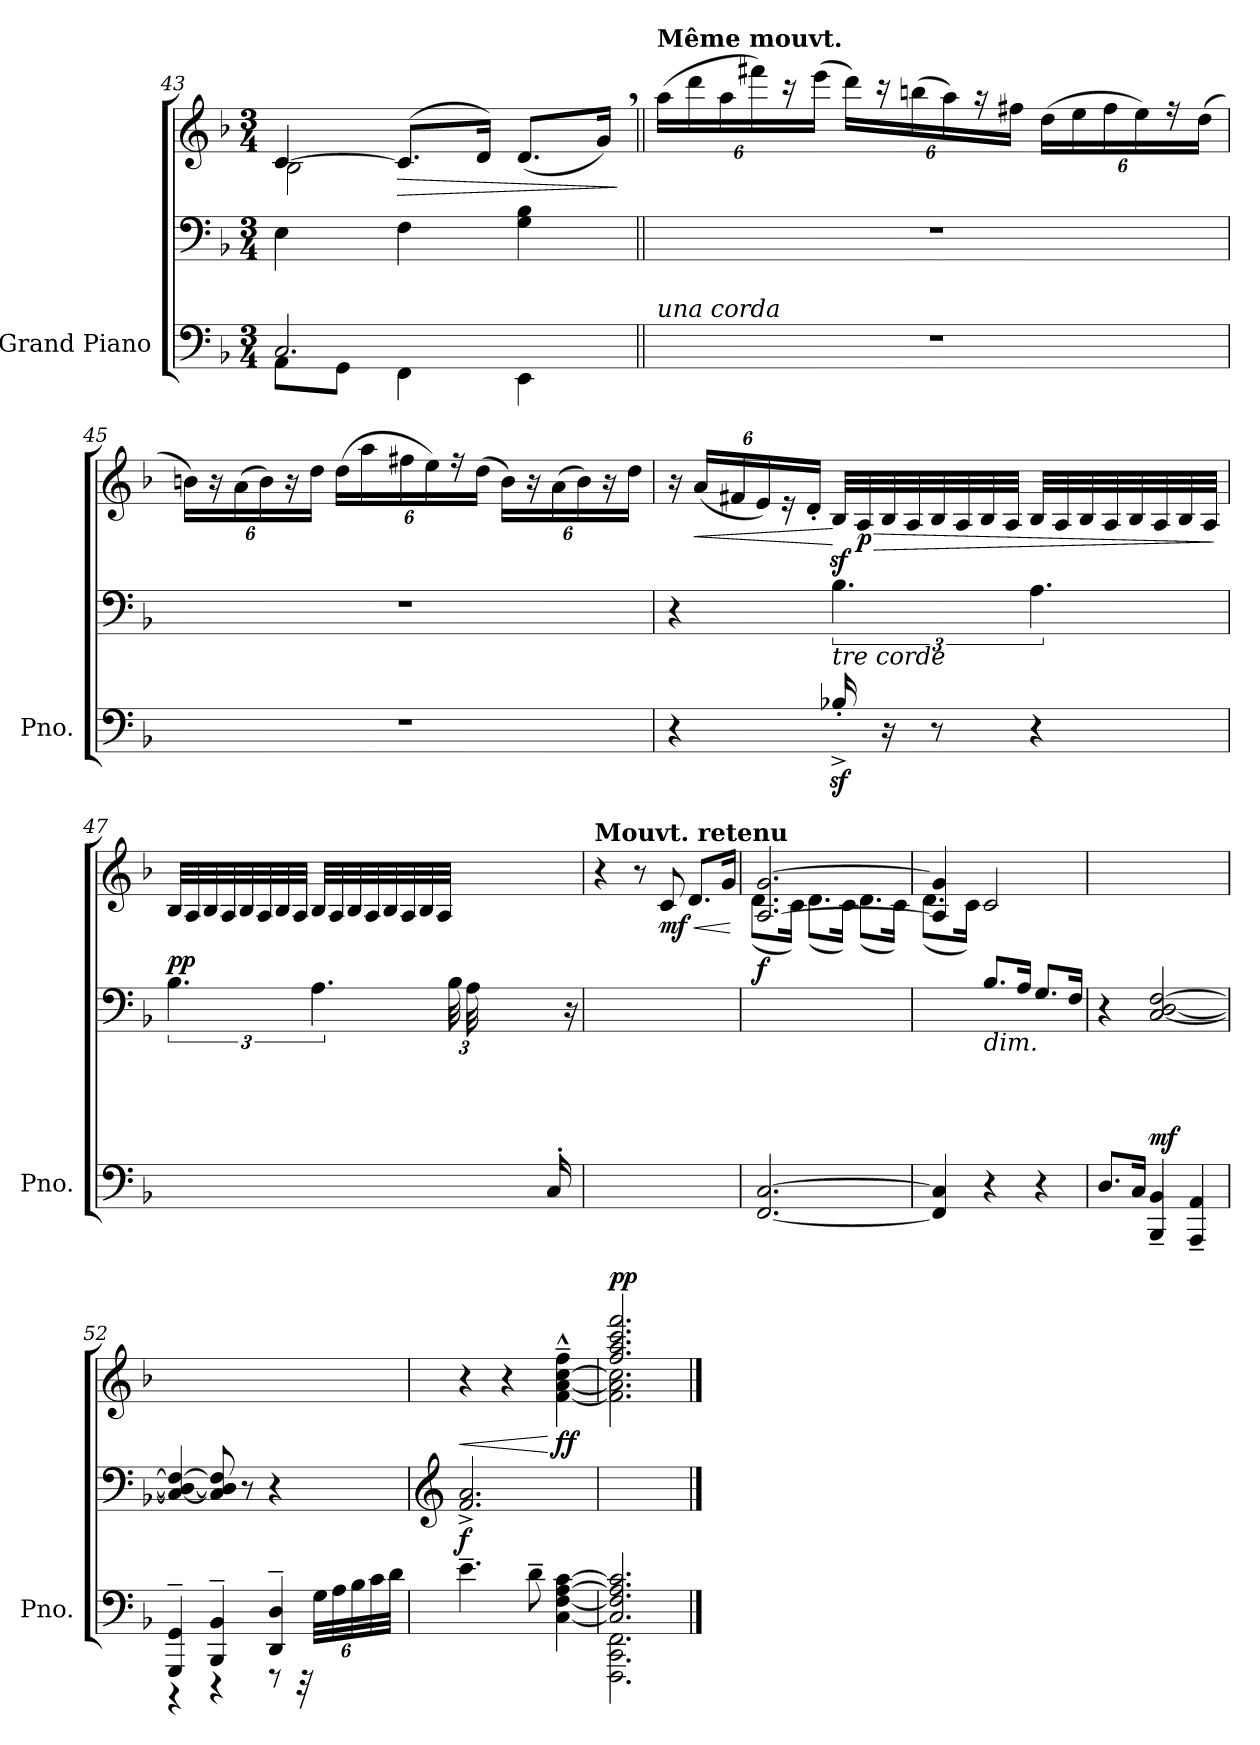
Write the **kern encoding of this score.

**kern	**kern	**kern	**dynam
*part1	*part1	*part1	*part1
*staff3	*staff2	*staff1	*staff1/2/3
*I"Grand Piano	*	*	*
*I'Pno.	*	*	*
*clefF4	*clefF4	*clefG2	*
*k[b-]	*k[b-]	*k[b-]	*
*M3/4	*M3/4	*M3/4	*
=43	=43	=43	=43
*^	*	*^	*
8AA\L	2.C/	4E\	[4c/	2B-\	.
8GG\J	.	.	.	.	.
!	!	!	!	!	!LO:HP:b
4FF\	.	4F\	(<8.c/L]	.	>
.	.	.	16d/Jk)	.	.
4EE\	.	4G\ 4B-\	(<8.d/L	4ryy	.
.	.	.	16g,/Jk)	.	.
*v	*v	*	*v	*v	*
.	.	.	]
=44||	=44||	=44||	=44||
*	*	*Xbrackettup	*
!	!	!LO:TX:a:B:t=Même mouvt.	!
!LO:TX:i:t=una corda	!	!	!
!	!	!	!LO:DY:b
!	!	!	!LO:DY:n=1:b
2.r	2.r	(>24aa\LL	pp other-dynamics
.	.	24ddd\	.
.	.	24aa\	.
.	.	24fff#X\)	.
.	.	24r	.
.	.	(>24eee\JJ	.
.	.	24ddd\LL)	.
.	.	24r	.
.	.	(>24bbn\	.
.	.	24aa\)	.
.	.	24r	.
.	.	24ff#X\JJ	.
.	.	(>24dd\LL	.
.	.	24ee\	.
.	.	24ff#\	.
.	.	24ee\)	.
.	.	24r	.
.	.	(>24dd\JJ	.
!!LO:LB:g=z
=45	=45	=45	=45
2.r	2.r	24bn\LL)	.
.	.	24r	.
.	.	(>24a\	.
.	.	24b\)	.
.	.	24r	.
.	.	24dd\JJ	.
.	.	(>24dd\LL	.
.	.	24aa\	.
.	.	24ff#X\	.
.	.	24ee\)	.
.	.	24r	.
.	.	(>24dd\JJ	.
.	.	24b\LL)	.
.	.	24r	.
.	.	(>24a\	.
.	.	24b\)	.
.	.	24r	.
.	.	24dd\JJ	.
=46	=46	=46	=46
4r	4r	24r	.
!	!	!	!LO:HP:b
.	.	(<24a/LL	<
.	.	24f#X/	.
.	.	24e/)	.
.	.	24r	.
.	.	24d'/JJ	.
!LO:TX:i:t=tre corde	!	!	!
16B-Xz>'>^>/	6.B-i\	32B-z<!/LLL	[
!	!	!	!LO:HP:b
!	!	!	!LO:DY:n=1:b
.	.	32A!/	> p
16r	.	32B-!/	.
.	.	32A!/	.
8r	.	32B-!/	.
.	.	32A!/	.
.	.	32B-!/	.
.	.	32A!/JJJ	.
4r	6.A\	32B-!/LLL	.
.	.	32A!/	.
.	.	32B-!/	.
.	.	32A!/	.
.	.	32B-!/	.
.	.	32A!/	.
.	.	32B-!/	.
.	.	32A!/JJJ	.
.	.	.	]
!!LO:LB:g=z
=47	=47	=47	=47
*^	*	*	*
!	!	!	!	!LO:DY:a=2
24%13ryy	2.ryy	6.B-\	32B-!/LLL	pp
.	.	.	32A!/	.
.	.	.	32B-!/	.
.	.	.	32A!/	.
.	.	.	32B-!/	.
.	.	.	32A!/	.
.	.	.	32B-!/	.
.	.	.	32A!/JJJ	.
.	.	6.A\	32B-!/LLL	.
.	.	.	32A!/	.
.	.	.	32B-!/	.
.	.	.	32A!/	.
.	.	.	32B-!/	.
.	.	.	32A!/	.
.	.	.	32B-!/	.
.	.	.	32A!/JJJ	.
*	*	*Xbrackettup	*	*
.	.	48B-\LLL	4ryy	.
.	.	48A\	.	.
48G/	.	48%7ryy	.	.
48F/	.	.	.	.
48E/	.	.	.	.
48D/JJJ	.	.	.	.
16C'/	.	.	.	.
16ryy	.	16r	.	.
*v	*v	*	*	*
=48	=48	=48	=48
!	!	!LO:TX:a:B:t=Mouvt. retenu	!
2.ryy	2.ryy	4r	.
.	.	8r	.
!	!	!	!LO:HP:b
!	!	!	!LO:DY:n=1:b
.	.	8c/	< mf
.	.	8.d/L	.
.	.	16g/Jk	.
.	.	.	[
=49	=49	=49	=49
*	*	*^	*
!	!	!	!	!LO:DY:b
[2.FF/ [2.C/	2.ryy	[2.A/ [2.g/	(<8.d\L	f
.	.	.	16c\Jk)	.
.	.	.	(<8.d\L	.
.	.	.	16c\Jk)	.
.	.	.	(<8.d\L	.
.	.	.	16c\Jk)	.
=50	=50	=50	=50	=50
4FF/] 4C/]	4ryy	4A/] 4g/]	(<8.d\L	.
.	.	.	16c\Jk)	.
!	!LO:TX:b:i:t=dim.	!	!	!
4r	8.B-/L	2c/	2ryy	.
.	16A/Jk	.	.	.
4r	8.G/L	.	.	.
.	16F/Jk	.	.	.
*	*	*v	*v	*
!!LO:LB:g=z
=51	=51	=51	=51
8.D/L	4r	2.ryy	.
16C/Jk	.	.	.
!	!	!	!LO:DY:a=3
4BBB-/~ 4BB-/~	[2C/ [2D/ [2F/	.	mf
4AAA/~ 4AA/~	.	.	.
=52	=52	=52	=52
*^	*	*	*
4GGG/~< 4GG/~<	4r	4C/_ 4D/_ 4F/_	2.ryy	.
4BBB-/~< 4BB-/~<	4r	8C/] 8D/] 8F/]	.	.
.	.	8r	.	.
4DD/~< 4D/~<	8r	4r	.	.
*	*Xbrackettup	*	*	*
.	48r	.	.	.
.	48G\LLL	.	.	.
.	48A\	.	.	.
.	48B-\	.	.	.
.	48c\	.	.	.
.	48d\JJJ	.	.	.
*v	*v	*	*	*
=53	=53	=53	=53
*	*clefG2	*	*
*^	*	*	*
!	!	!	!	!LO:HP:b
*	*	*	*^	*
!	!	!	!	!	!LO:DY:n=1:b=2
*v	*v	*	*	*	*
4.e~\	2.f/^> 2.a/^>	4r	2ryy	< f
.	.	4r	.	.
8d~\	.	.	.	.
!	!	!	!	!LO:DY:n=2:b
[4C\ [4F\ [4A\ [4c\	.	4ryy	[4f\~>^^ [4a\~>^^ [4cc\~>^^ 4ff\~>^^	[ ff
=54	=54	=54	=54	=54
*^	*	*	*	*
!	!	!	!	!	!LO:DY:b=3
!	!	!	!	!	!LO:DY:n=1:a
2.FFF\ 2.CC\ 2.FF\	2.C/] 2.F/] 2.A/] 2.c/]	2.ryy	2.ff/ 2.aa/ 2.ccc/ 2.fff/	2.f\] 2.a\] 2.cc\]	p p
*v	*v	*	*v	*v	*
==	==	==	==
*-	*-	*-	*-
